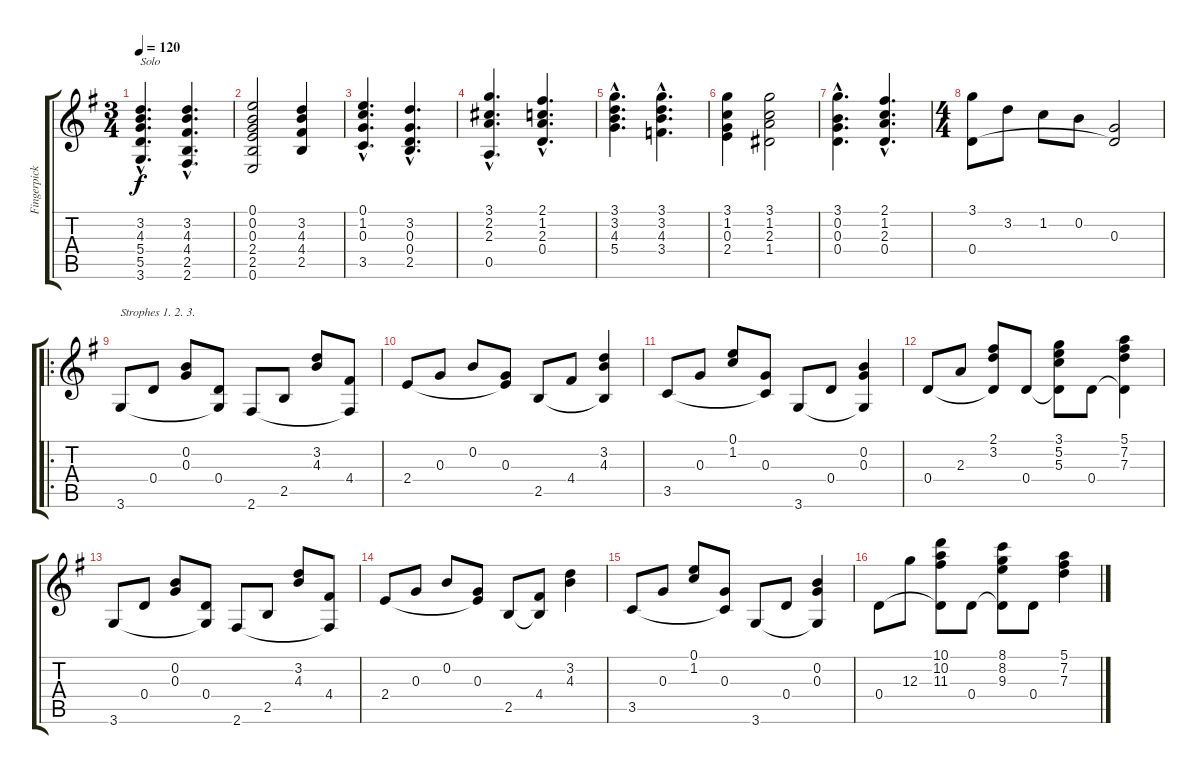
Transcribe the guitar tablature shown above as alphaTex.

\track ("Fingerpicking" "Fingerpick") {instrument acousticguitarnylon}
\staff {score tabs}
\tuning (E4 B3 G3 D3 A2 E2) {hide}
\ts (3 4)
\tempo 120
\clef g2
\ks g
(3.2{hac} 4.3{hac} 5.4{hac} 5.5{hac} 3.6{hac}).4{d txt "Solo" dy f instrument acousticguitarnylon} (3.2{hac} 4.3{hac} 4.4{hac} 2.5{hac} 2.6{hac}).4{d} |
(0.1 0.2 0.3 2.4 2.5 0.6).2 (3.2 4.3 4.4 2.5).4 |
(0.1{hac} 1.2{hac} 0.3{hac} 3.5{hac}).4{d} (3.2{hac} 0.3{hac} 0.4{hac} 2.5{hac}).4{d} |
(3.1{hac} 2.2{hac} 2.3{hac} 0.5{hac}).4{d} (2.1{hac} 1.2{hac} 2.3{hac} 0.4{hac}).4{d} |
(3.1{hac} 3.2{hac} 4.3{hac} 5.4{hac}).4{d} (3.1{hac} 3.2{hac} 4.3{hac} 3.4{hac}).4{d} |
(3.1 1.2 0.3 2.4).4 (3.1 1.2 2.3 1.4).2 |
(3.1{hac} 0.2{hac} 0.3{hac} 0.4{hac}).4{d} (2.1{hac} 1.2{hac} 2.3{hac} 0.4{hac}).4{d} |
\ts (4 4)
(3.1 0.4).8 3.2.8 1.2.8 0.2.8 (0.3 0.4{t}).2 |
\ro
3.6.8{txt "Strophes 1. 2. 3."} 0.4.8 (0.2 0.3).8 (0.4 3.6{t}).8 2.6.8 2.5.8 (3.2 4.3).8 (4.4 2.6{t}).8 |
2.4.8 0.3.8 0.2.8 (0.3 2.4{t}).8 2.5.8 4.4.8 (3.2 4.3 2.5{t}).4 |
3.5.8 0.3.8 (0.1 1.2).8 (0.3 3.5{t}).8 3.6.8 0.4.8 (0.2 0.3 3.6{t}).4 |
0.4.8 2.3.8 (2.1 3.2 0.4{t}).8 0.4.8 (3.1 5.2 5.3 0.4{t}).8 0.4.8 (5.1 7.2 7.3 0.4{t}).4 |
3.6.8 0.4.8 (0.2 0.3).8 (0.4 3.6{t}).8 2.6.8 2.5.8 (3.2 4.3).8 (4.4 2.6{t}).8 |
2.4.8 0.3.8 0.2.8 (0.3 2.4{t}).8 2.5.8 (4.4 2.5{t}).8 (3.2 4.3).4 |
3.5.8 0.3.8 (0.1 1.2).8 (0.3 3.5{t}).8 3.6.8 0.4.8 (0.2 0.3 3.6{t}).4 |
0.4.8 12.3.8 (10.1 10.2 11.3 0.4{t}).8 0.4.8 (8.1 8.2 9.3 0.4{t}).8 0.4.8 (5.1 7.2 7.3).4
